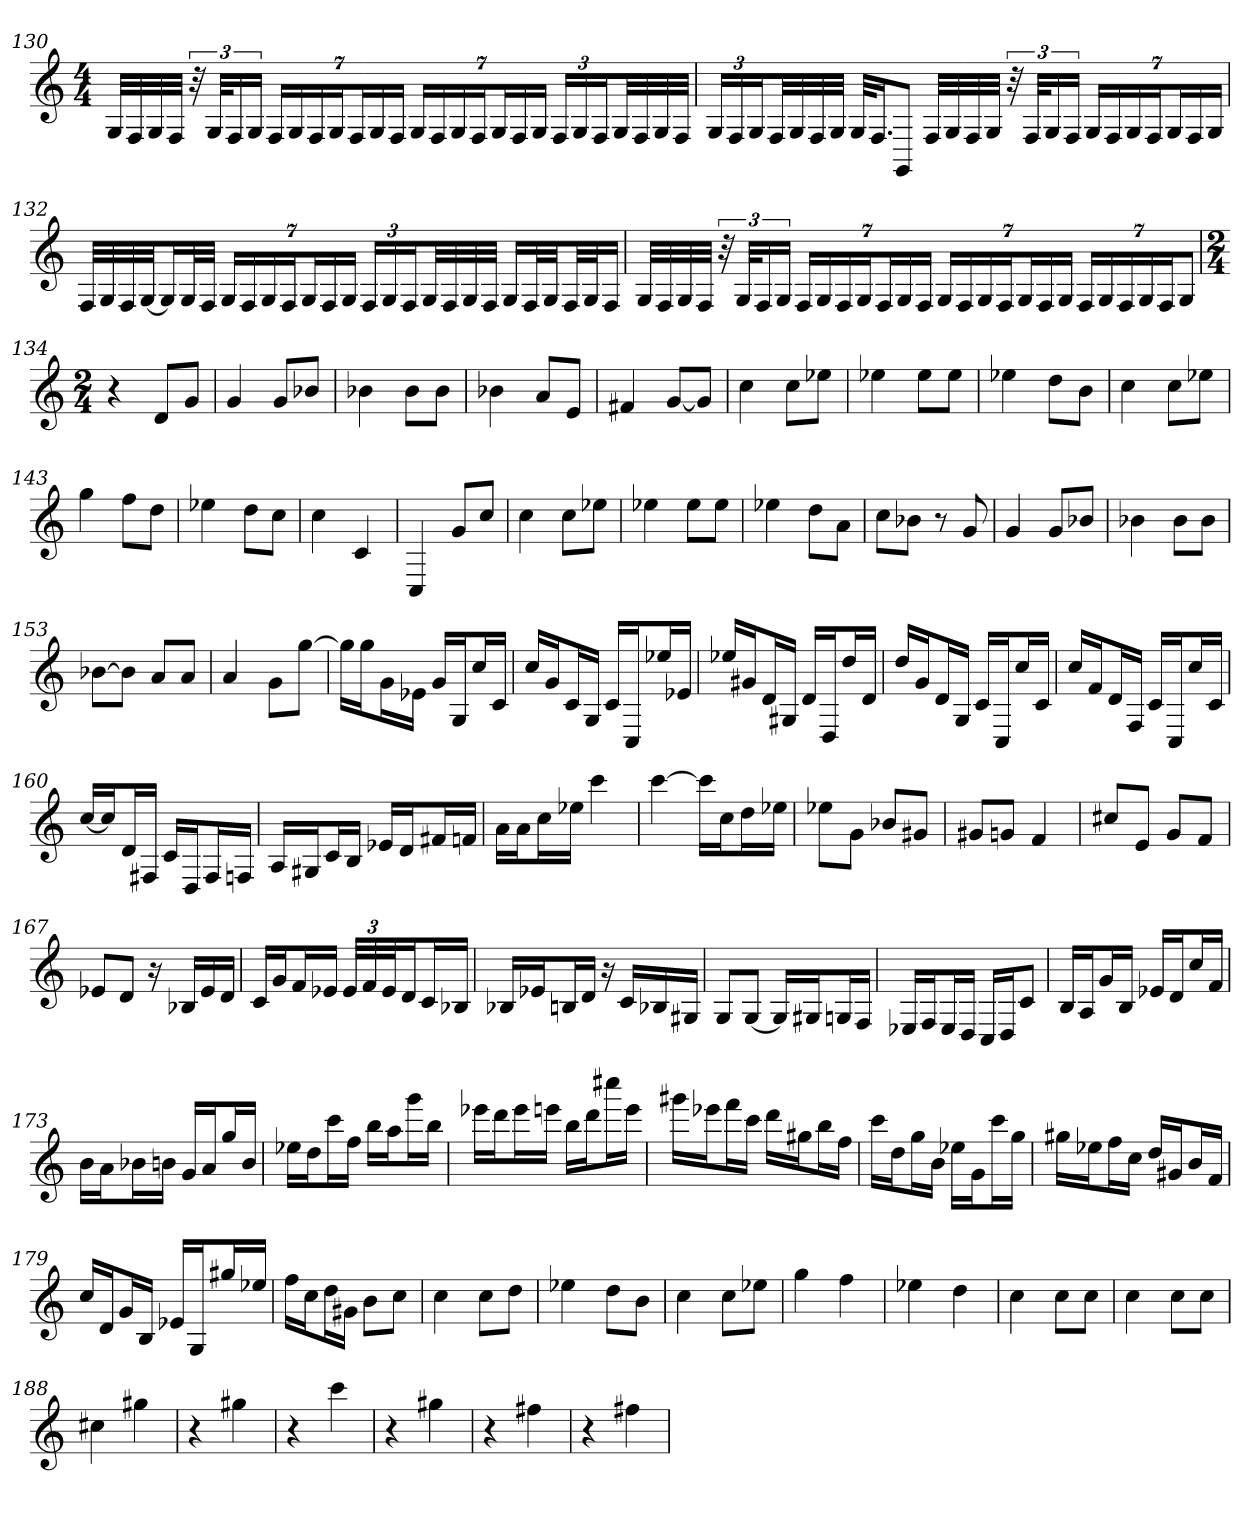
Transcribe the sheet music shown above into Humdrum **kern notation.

**kern
*part1
*staff1
*clefG2
*k[]
*a:
*M4/4
=130
32G/LLL
32F/
32G/
32F/JJJ
48r
48G/KLL
24F/
24G/JJ
28F/LL
28G/
28F/
28G/J
28F/L
28G/
28F/JJ
28G/LL
28F/
28G/
28F/J
28G/L
28F/
28G/JJ
24F/LL
24G/
24F/J
32G/LL
32F/
32G/
32F/JJJ
=131
24G/LL
24F/
24G/J
32F/LL
32G/
32F/
32G/JJJ
32G/KLL
16.F/J
8GG/J
32F/LLL
32G/
32F/
32G/JJJ
48r
48F/KLL
24G/
24F/JJ
28G/LL
28F/
28G/
28F/J
28G/L
28F/
28G/JJ
=132
32F/LLL
32G/
32F/
[32G/JJ
16G/L]
32G/L
32F/JJJ
28G/LL
28F/
28G/
28F/J
28G/L
28F/
28G/JJ
24F/LL
24G/
24F/J
32G/LL
32F/
32G/
32F/JJJ
16G/LL
32F/L
32G/JJ
32F/LL
32G/J
16F/JJ
=133
32G/LLL
32F/
32G/
32F/JJJ
48r
48G/KLL
24F/
24G/JJ
28F/LL
28G/
28F/
28G/J
28F/L
28G/
28F/JJ
28G/LL
28F/
28G/
28F/J
28G/L
28F/
28G/JJ
28F/LL
28G/
28F/
28G/J
28F/K
14G/J
=134
*M2/4
4r
8d/L
8g/J
=135
4g
8g/L
8b-X/J
=136
4b-X
8b-\L
8b-\J
=137
4b-X
8a/L
8e/J
=138
4f#X
[8g/L
8g/J]
=139
4cc
8cc\L
8ee-X\J
=140
4ee-X
8ee-\L
8ee-\J
=141
4ee-X
8dd\L
8b\J
=142
4cc
8cc\L
8ee-X\J
=143
4gg
8ff\L
8dd\J
=144
4ee-X
8dd\L
8cc\J
=145
4cc
4c
=146
4C
8g/L
8cc/J
=147
4cc
8cc\L
8ee-X\J
=148
4ee-X
8ee-\L
8ee-\J
=149
4ee-X
8dd\L
8a\J
=150
8cc\L
8b-X\J
8r
8g
=151
4g
8g/L
8b-X/J
=152
4b-X
8b-\L
8b-\J
=153
[8b-X\L
8b-\J]
8a/L
8a/J
=154
4a
8g\L
[8gg\J
=155
16gg\LL]
16gg\J
16g\L
16e-X\JJ
16g/LL
16G/J
16cc/L
16c/JJ
=156
16cc/LL
16g/J
16c/L
16G/JJ
16c/LL
16C/J
16ee-X/L
16e-X/JJ
=157
16ee-X/LL
16g#X/J
16d/L
16G#X/JJ
16d/LL
16D/J
16dd/L
16d/JJ
=158
16dd/LL
16g/J
16d/L
16G/JJ
16c/LL
16C/J
16cc/L
16c/JJ
=159
16cc/LL
16f/J
16d/L
16F/JJ
16c/LL
16C/J
16cc/L
16c/JJ
=160
[16cc/LL
16cc/J]
16d/L
16F#X/JJ
16c/LL
16D/J
16F#/L
16Fn/JJ
=161
16A/LL
16G#X/J
16c/L
16B/JJ
16e-X/LL
16d/J
16f#X/L
16fn/JJ
=162
16a\LL
16a\J
16cc\L
16ee-X\JJ
4ccc
=163
[4ccc
16ccc\LL]
16cc\J
16dd\L
16ee-X\JJ
=164
8ee-X\L
8g\J
8b-X/L
8g#X/J
=165
8g#X/L
8gn/J
4f
=166
8cc#X/L
8e/J
8g/L
8f/J
=167
8e-X/L
8d/J
16r
16B-X/LL
16e-/
16d/JJ
=168
16c/LL
16g/J
16f/L
16e-X/JJ
48e-/LLL
48f/
48e-/J
16d/J
16c/L
16B-X/JJ
=169
16B-X/LL
16e-X/J
16Bn/L
16d/JJ
16r
16c/LL
16B-X/
16G#X/JJ
=170
8G/L
[8G/J
16G/LL]
16G#X/J
16Gn/L
16F/JJ
=171
16E-X/LL
16F/J
16E-/L
16D/JJ
16C/LL
16D/J
8c/J
=172
16B/LL
16A/J
16g/L
16B/JJ
16e-X/LL
16d/J
16cc/L
16f/JJ
=173
16b\LL
16a\J
16b-X\L
16bn\JJ
16g/LL
16a/J
16gg/L
16b/JJ
=174
16ee-X\LL
16dd\J
16ccc\L
16ff\JJ
16bb\LL
16aa\J
16ggg\L
16bb\JJ
=175
16eee-X\LL
16ddd\J
16eee-\L
16eeen\JJ
16bb\LL
16ddd\J
16cccc#X\L
16eee\JJ
=176
16ggg#X\LL
16eee-X\J
16fff\L
16ccc\JJ
16ddd\LL
16gg#X\J
16bb\L
16ff\JJ
=177
16ccc\LL
16dd\J
16gg\L
16b\JJ
16ee-X\LL
16g\J
16ccc\L
16gg\JJ
=178
16gg#X\LL
16ee-X\J
16ff\L
16cc\JJ
16dd/LL
16g#X/J
16b/L
16f/JJ
=179
16cc/LL
16d/J
16g/L
16B/JJ
16e-X/LL
16G/J
16gg#X/L
16ee-X/JJ
=180
16ff\LL
16cc\J
16dd\L
16g#X\JJ
8b\L
8cc\J
=181
4cc
8cc\L
8dd\J
=182
4ee-X
8dd\L
8b\J
=183
4cc
8cc\L
8ee-X\J
=184
4gg
4ff
=185
4ee-X
4dd
=186
4cc
8cc\L
8cc\J
=187
4cc
8cc\L
8cc\J
=188
4cc#X
4gg#X
=189
4r
4gg#X
=190
4r
4ccc
=191
4r
4gg#X
=192
4r
4ff#X
=193
4r
4ff#X
=
*-
